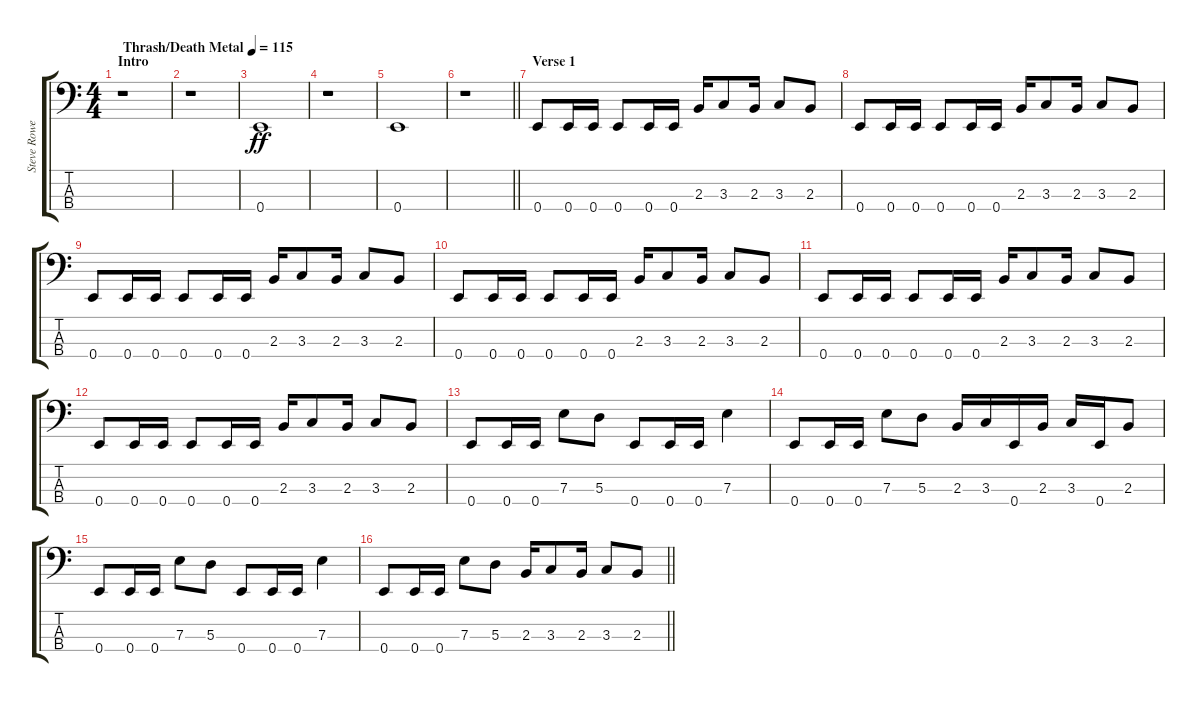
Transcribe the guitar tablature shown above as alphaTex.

\track ("Steve Rowe" "Steve Rowe") {instrument electricbasspick}
\staff {score tabs}
\tuning (G2 D2 A1 E1) {hide}
\ts (4 4)
\section ("" "Intro")
\tempo (115 "Thrash/Death Metal")
\clef f4
\ks c
r.1{dy ff instrument electricbasspick} |
r.1 |
0.4.1 |
r.1 |
0.4.1 |
\barLineRight lightlight
r.1 |
\section ("" "Verse 1")
0.4.8 0.4.16 0.4.16 0.4.8 0.4.16 0.4.16 2.3.16 3.3.8 2.3.16 3.3.8 2.3.8 |
0.4.8 0.4.16 0.4.16 0.4.8 0.4.16 0.4.16 2.3.16 3.3.8 2.3.16 3.3.8 2.3.8 |
0.4.8 0.4.16 0.4.16 0.4.8 0.4.16 0.4.16 2.3.16 3.3.8 2.3.16 3.3.8 2.3.8 |
0.4.8 0.4.16 0.4.16 0.4.8 0.4.16 0.4.16 2.3.16 3.3.8 2.3.16 3.3.8 2.3.8 |
0.4.8 0.4.16 0.4.16 0.4.8 0.4.16 0.4.16 2.3.16 3.3.8 2.3.16 3.3.8 2.3.8 |
0.4.8 0.4.16 0.4.16 0.4.8 0.4.16 0.4.16 2.3.16 3.3.8 2.3.16 3.3.8 2.3.8 |
0.4.8 0.4.16 0.4.16 7.3.8 5.3.8 0.4.8 0.4.16 0.4.16 7.3.4 |
0.4.8 0.4.16 0.4.16 7.3.8 5.3.8 2.3.16 3.3.16 0.4.16 2.3.16 3.3.16 0.4.16 2.3.8 |
0.4.8 0.4.16 0.4.16 7.3.8 5.3.8 0.4.8 0.4.16 0.4.16 7.3.4 |
\barLineRight lightlight
0.4.8 0.4.16 0.4.16 7.3.8 5.3.8 2.3.16 3.3.8 2.3.16 3.3.8 2.3.8
